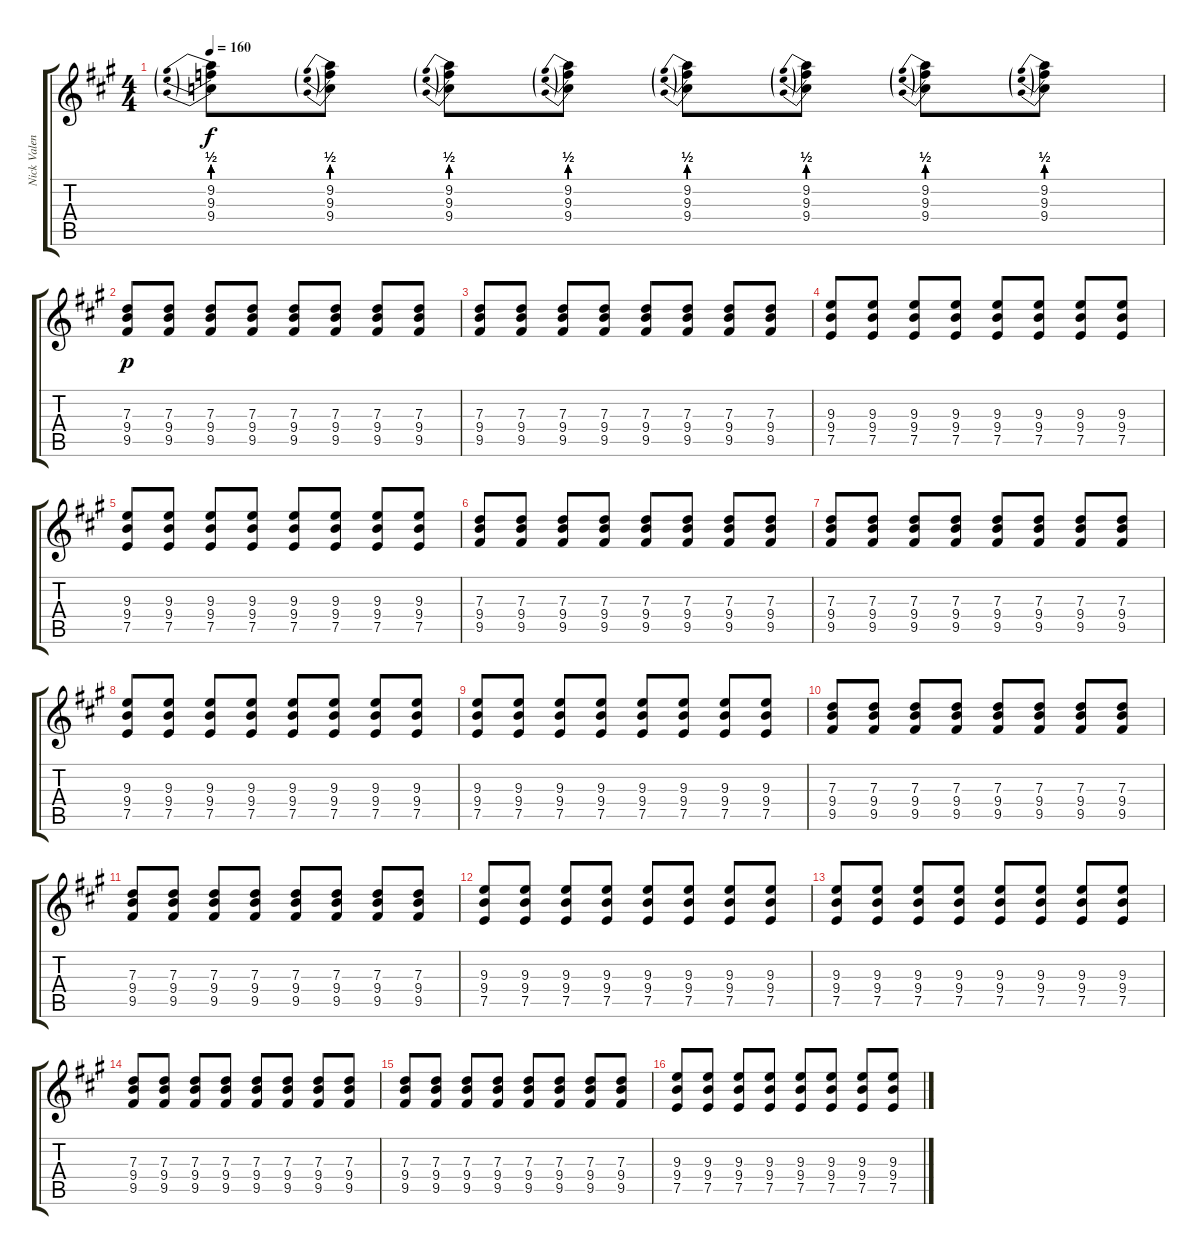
\track ("Nick Valensi" "Nick Valen") {instrument overdrivenguitar}
\staff {score tabs}
\tuning (E4 B3 G3 D3 A2 E2) {hide}
\ts (4 4)
\tempo 160
\clef g2
\ks a
(9.2{be (prebend 0 2 60 2)} 9.3{be (prebend 0 2 60 2)} 9.4{be (prebend 0 2 60 2)}).8{dy f} (9.2{be (prebend 0 2 60 2)} 9.3{be (prebend 0 2 60 2)} 9.4{be (prebend 0 2 60 2)}).8 (9.2{be (prebend 0 2 60 2)} 9.3{be (prebend 0 2 60 2)} 9.4{be (prebend 0 2 60 2)}).8 (9.2{be (prebend 0 2 60 2)} 9.3{be (prebend 0 2 60 2)} 9.4{be (prebend 0 2 60 2)}).8 (9.2{be (prebend 0 2 60 2)} 9.3{be (prebend 0 2 60 2)} 9.4{be (prebend 0 2 60 2)}).8 (9.2{be (prebend 0 2 60 2)} 9.3{be (prebend 0 2 60 2)} 9.4{be (prebend 0 2 60 2)}).8 (9.2{be (prebend 0 2 60 2)} 9.3{be (prebend 0 2 60 2)} 9.4{be (prebend 0 2 60 2)}).8 (9.2{be (prebend 0 2 60 2)} 9.3{be (prebend 0 2 60 2)} 9.4{be (prebend 0 2 60 2)}).8 |
(7.3 9.4 9.5).8{dy p} (7.3 9.4 9.5).8 (7.3 9.4 9.5).8 (7.3 9.4 9.5).8 (7.3 9.4 9.5).8 (7.3 9.4 9.5).8 (7.3 9.4 9.5).8 (7.3 9.4 9.5).8 |
(7.3 9.4 9.5).8 (7.3 9.4 9.5).8 (7.3 9.4 9.5).8 (7.3 9.4 9.5).8 (7.3 9.4 9.5).8 (7.3 9.4 9.5).8 (7.3 9.4 9.5).8 (7.3 9.4 9.5).8 |
(9.3 9.4 7.5).8 (9.3 9.4 7.5).8 (9.3 9.4 7.5).8 (9.3 9.4 7.5).8 (9.3 9.4 7.5).8 (9.3 9.4 7.5).8 (9.3 9.4 7.5).8 (9.3 9.4 7.5).8 |
(9.3 9.4 7.5).8 (9.3 9.4 7.5).8 (9.3 9.4 7.5).8 (9.3 9.4 7.5).8 (9.3 9.4 7.5).8 (9.3 9.4 7.5).8 (9.3 9.4 7.5).8 (9.3 9.4 7.5).8 |
(7.3 9.4 9.5).8 (7.3 9.4 9.5).8 (7.3 9.4 9.5).8 (7.3 9.4 9.5).8 (7.3 9.4 9.5).8 (7.3 9.4 9.5).8 (7.3 9.4 9.5).8 (7.3 9.4 9.5).8 |
(7.3 9.4 9.5).8 (7.3 9.4 9.5).8 (7.3 9.4 9.5).8 (7.3 9.4 9.5).8 (7.3 9.4 9.5).8 (7.3 9.4 9.5).8 (7.3 9.4 9.5).8 (7.3 9.4 9.5).8 |
(9.3 9.4 7.5).8 (9.3 9.4 7.5).8 (9.3 9.4 7.5).8 (9.3 9.4 7.5).8 (9.3 9.4 7.5).8 (9.3 9.4 7.5).8 (9.3 9.4 7.5).8 (9.3 9.4 7.5).8 |
(9.3 9.4 7.5).8 (9.3 9.4 7.5).8 (9.3 9.4 7.5).8 (9.3 9.4 7.5).8 (9.3 9.4 7.5).8 (9.3 9.4 7.5).8 (9.3 9.4 7.5).8 (9.3 9.4 7.5).8 |
(7.3 9.4 9.5).8 (7.3 9.4 9.5).8 (7.3 9.4 9.5).8 (7.3 9.4 9.5).8 (7.3 9.4 9.5).8 (7.3 9.4 9.5).8 (7.3 9.4 9.5).8 (7.3 9.4 9.5).8 |
(7.3 9.4 9.5).8 (7.3 9.4 9.5).8 (7.3 9.4 9.5).8 (7.3 9.4 9.5).8 (7.3 9.4 9.5).8 (7.3 9.4 9.5).8 (7.3 9.4 9.5).8 (7.3 9.4 9.5).8 |
(9.3 9.4 7.5).8 (9.3 9.4 7.5).8 (9.3 9.4 7.5).8 (9.3 9.4 7.5).8 (9.3 9.4 7.5).8 (9.3 9.4 7.5).8 (9.3 9.4 7.5).8 (9.3 9.4 7.5).8 |
(9.3 9.4 7.5).8 (9.3 9.4 7.5).8 (9.3 9.4 7.5).8 (9.3 9.4 7.5).8 (9.3 9.4 7.5).8 (9.3 9.4 7.5).8 (9.3 9.4 7.5).8 (9.3 9.4 7.5).8 |
(7.3 9.4 9.5).8 (7.3 9.4 9.5).8 (7.3 9.4 9.5).8 (7.3 9.4 9.5).8 (7.3 9.4 9.5).8 (7.3 9.4 9.5).8 (7.3 9.4 9.5).8 (7.3 9.4 9.5).8 |
(7.3 9.4 9.5).8 (7.3 9.4 9.5).8 (7.3 9.4 9.5).8 (7.3 9.4 9.5).8 (7.3 9.4 9.5).8 (7.3 9.4 9.5).8 (7.3 9.4 9.5).8 (7.3 9.4 9.5).8 |
(9.3 9.4 7.5).8 (9.3 9.4 7.5).8 (9.3 9.4 7.5).8 (9.3 9.4 7.5).8 (9.3 9.4 7.5).8 (9.3 9.4 7.5).8 (9.3 9.4 7.5).8 (9.3 9.4 7.5).8
